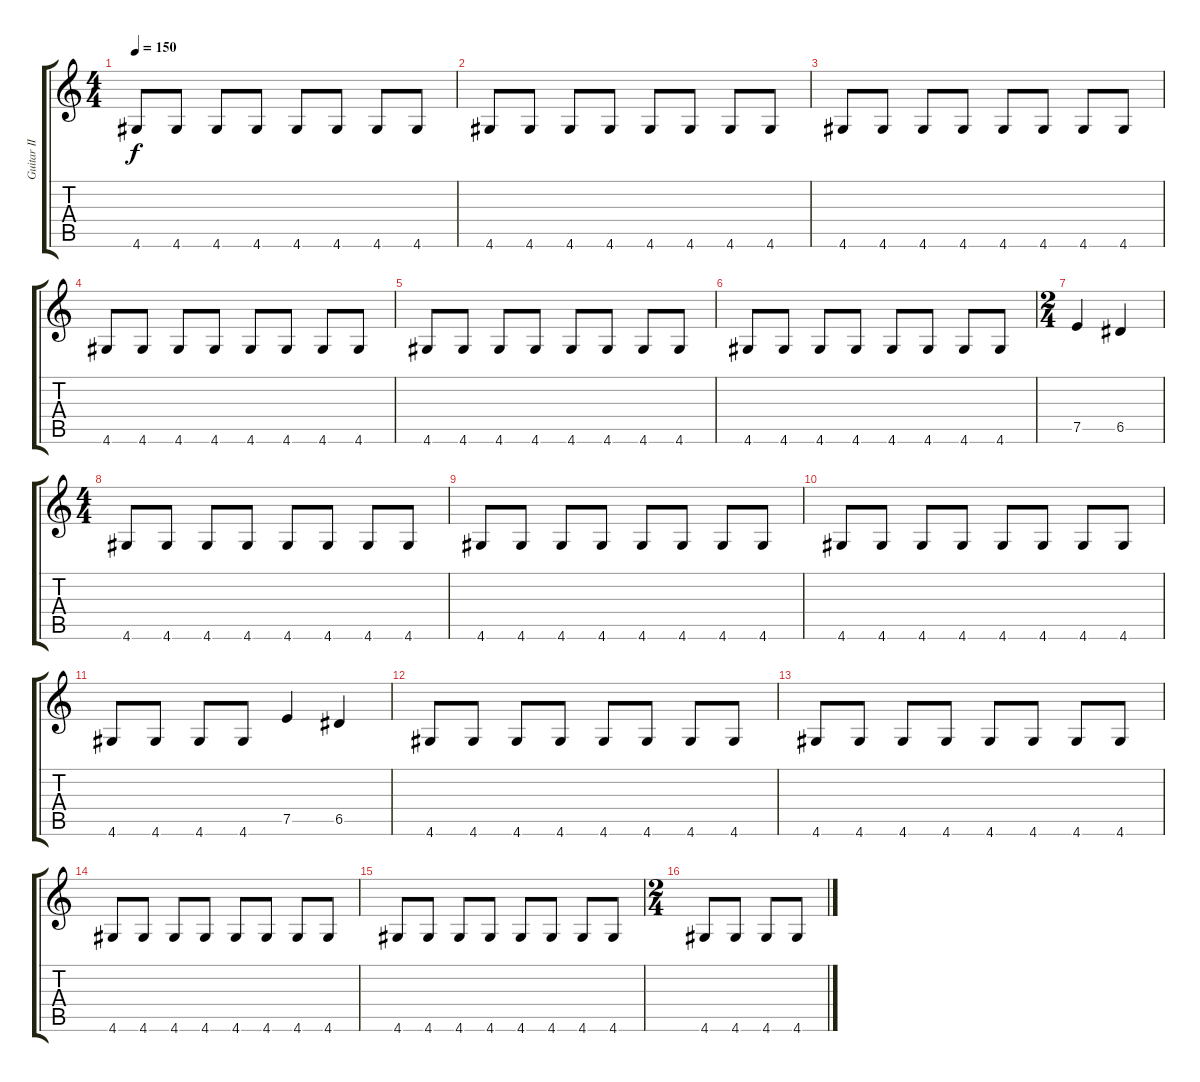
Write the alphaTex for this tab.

\track ("Guitar II" "Guitar II") {instrument distortionguitar}
\staff {score tabs}
\tuning (E4 B3 G3 D3 A2 E2) {hide}
\ts (4 4)
\tempo 150
\clef g2
\ks c
4.6.8{dy f instrument distortionguitar} 4.6.8 4.6.8 4.6.8 4.6.8 4.6.8 4.6.8 4.6.8 |
4.6.8 4.6.8 4.6.8 4.6.8 4.6.8 4.6.8 4.6.8 4.6.8 |
4.6.8 4.6.8 4.6.8 4.6.8 4.6.8 4.6.8 4.6.8 4.6.8 |
4.6.8 4.6.8 4.6.8 4.6.8 4.6.8 4.6.8 4.6.8 4.6.8 |
4.6.8 4.6.8 4.6.8 4.6.8 4.6.8 4.6.8 4.6.8 4.6.8 |
4.6.8 4.6.8 4.6.8 4.6.8 4.6.8 4.6.8 4.6.8 4.6.8 |
\ts (2 4)
7.5.4 6.5.4 |
\ts (4 4)
4.6.8 4.6.8 4.6.8 4.6.8 4.6.8 4.6.8 4.6.8 4.6.8 |
4.6.8 4.6.8 4.6.8 4.6.8 4.6.8 4.6.8 4.6.8 4.6.8 |
4.6.8 4.6.8 4.6.8 4.6.8 4.6.8 4.6.8 4.6.8 4.6.8 |
4.6.8 4.6.8 4.6.8 4.6.8 7.5.4 6.5.4 |
4.6.8 4.6.8 4.6.8 4.6.8 4.6.8 4.6.8 4.6.8 4.6.8 |
4.6.8 4.6.8 4.6.8 4.6.8 4.6.8 4.6.8 4.6.8 4.6.8 |
4.6.8 4.6.8 4.6.8 4.6.8 4.6.8 4.6.8 4.6.8 4.6.8 |
4.6.8 4.6.8 4.6.8 4.6.8 4.6.8 4.6.8 4.6.8 4.6.8 |
\ts (2 4)
4.6.8 4.6.8 4.6.8 4.6.8
